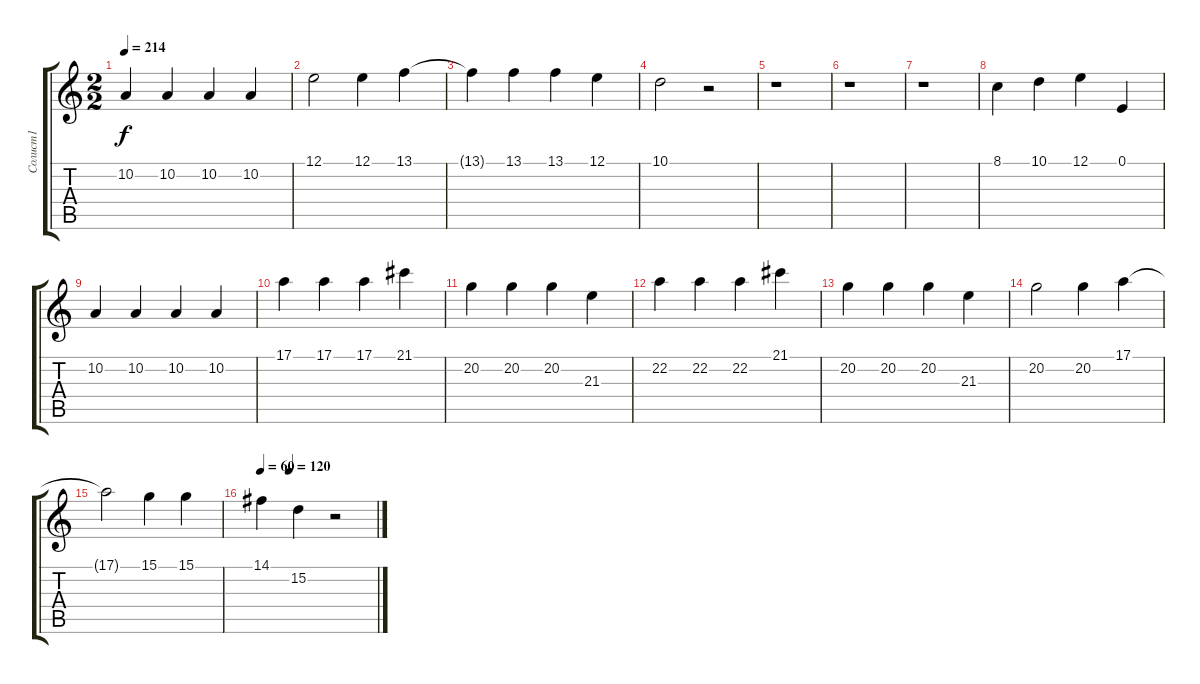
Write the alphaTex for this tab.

\track ("Солист1" "Солист1") {instrument acousticgrandpiano}
\staff {score tabs}
\tuning (E4 B3 G3 D3 A2 E2) {hide}
\ts (2 2)
\tempo 214
\clef g2
\ks c
10.2.4{dy f} 10.2.4 10.2.4 10.2.4 |
12.1.2 12.1.4 13.1.4 |
13.1{t}.4 13.1.4 13.1.4 12.1.4 |
10.1.2 r.2 |
r.1 |
r.1 |
r.1 |
8.1.4 10.1.4 12.1.4 0.1.4 |
10.2.4 10.2.4 10.2.4 10.2.4 |
17.1.4 17.1.4 17.1.4 21.1.4 |
20.2.4 20.2.4 20.2.4 21.3.4 |
22.2.4 22.2.4 22.2.4 21.1.4 |
20.2.4 20.2.4 20.2.4 21.3.4 |
20.2.2 20.2.4 17.1.4 |
17.1{t}.2 15.1.4 15.1.4 |
\tempo 60
\tempo (120 0.25)
14.1.4 15.2.4 r.2
